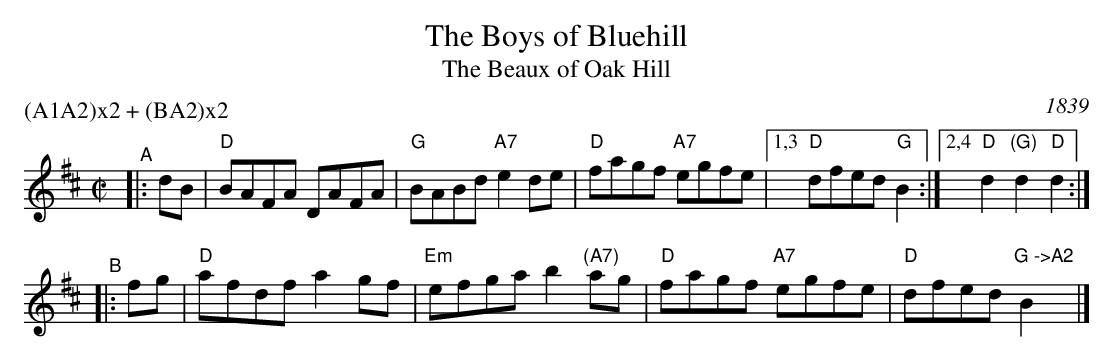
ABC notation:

X:1
T: The Boys of Bluehill
T: The Beaux of Oak Hill
O: 1839
M: C|
L: 1/8
P: (A1A2)x2 + (BA2)x2
K: D
"^A"\
|: dB | "D"BAFA DAFA | "G"BABd "A7"e2de | "D"fagf "A7"egfe |\
[1,3 "D"dfed "G"B2 :|[2,4 "D"d2 "(G)"d2 "D"d2 :|
"^B"\
|: fg | "D"afdf a2gf | "Em"efga b2"(A7)"ag | "D"fagf "A7"egfe | "D"dfed "G ->A2"B2y |]
